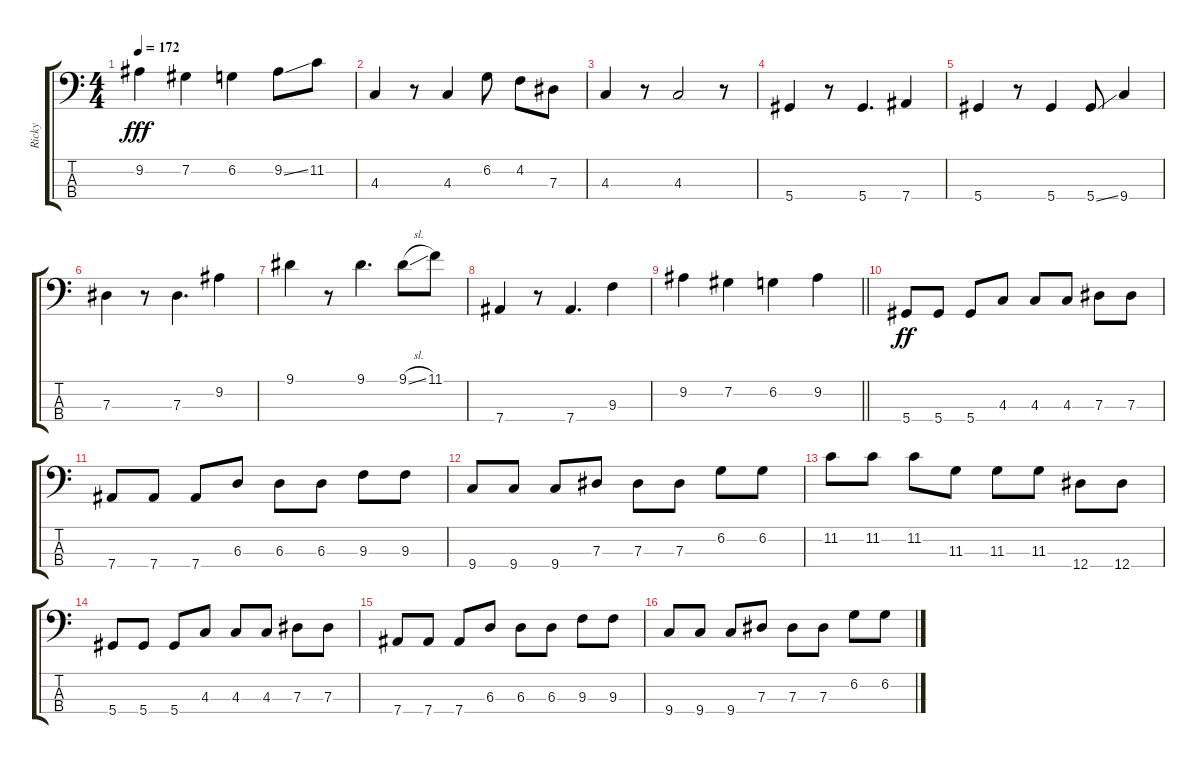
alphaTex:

\track ("Ricky" "Ricky") {instrument electricbasspick}
\staff {score tabs}
\tuning (Gb2 Db2 Ab1 Eb1) {hide}
\ts (4 4)
\tempo 172
\clef f4
\ks c
9.2.4{dy fff} 7.2.4 6.2.4 9.2{ss}.8 11.2.8 |
4.3.4 r.8 4.3.4 6.2.8 4.2.8 7.3.8 |
4.3.4 r.8 4.3.2 r.8 |
5.4.4 r.8 5.4.4{d} 7.4.4 |
5.4.4 r.8 5.4.4 5.4{ss}.8 9.4.4 |
7.3.4 r.8 7.3.4{d} 9.2.4 |
9.1.4 r.8 9.1.4{d} 9.1{sl}.8 11.1.8 |
7.4.4 r.8 7.4.4{d} 9.3.4 |
\barLineRight lightlight
9.2.4 7.2.4 6.2.4 9.2.4 |
5.4.8{dy ff} 5.4.8 5.4.8 4.3.8 4.3.8 4.3.8 7.3.8 7.3.8 |
7.4.8 7.4.8 7.4.8 6.3.8 6.3.8 6.3.8 9.3.8 9.3.8 |
9.4.8 9.4.8 9.4.8 7.3.8 7.3.8 7.3.8 6.2.8 6.2.8 |
11.2.8 11.2.8 11.2.8 11.3.8 11.3.8 11.3.8 12.4.8 12.4.8 |
5.4.8 5.4.8 5.4.8 4.3.8 4.3.8 4.3.8 7.3.8 7.3.8 |
7.4.8 7.4.8 7.4.8 6.3.8 6.3.8 6.3.8 9.3.8 9.3.8 |
9.4.8 9.4.8 9.4.8 7.3.8 7.3.8 7.3.8 6.2.8 6.2.8
